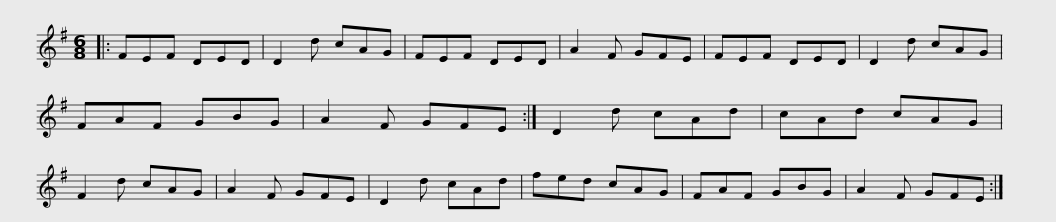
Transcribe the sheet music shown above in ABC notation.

X:1
L:1/8
M:6/8
I:linebreak $
K:G
V:1 treble
V:1
|: FEF DED | D2 d cAG | FEF DED | A2 F GFE | FEF DED | %5
 D2 d cAG | FAF GBG |$ A2 F GFE :| D2 d cAd | cAd cAG | %10
 F2 d cAG | A2 F GFE | D2 d cAd | fed cAG | FAF GBG |$ %15
 A2 F GFE :| %16
